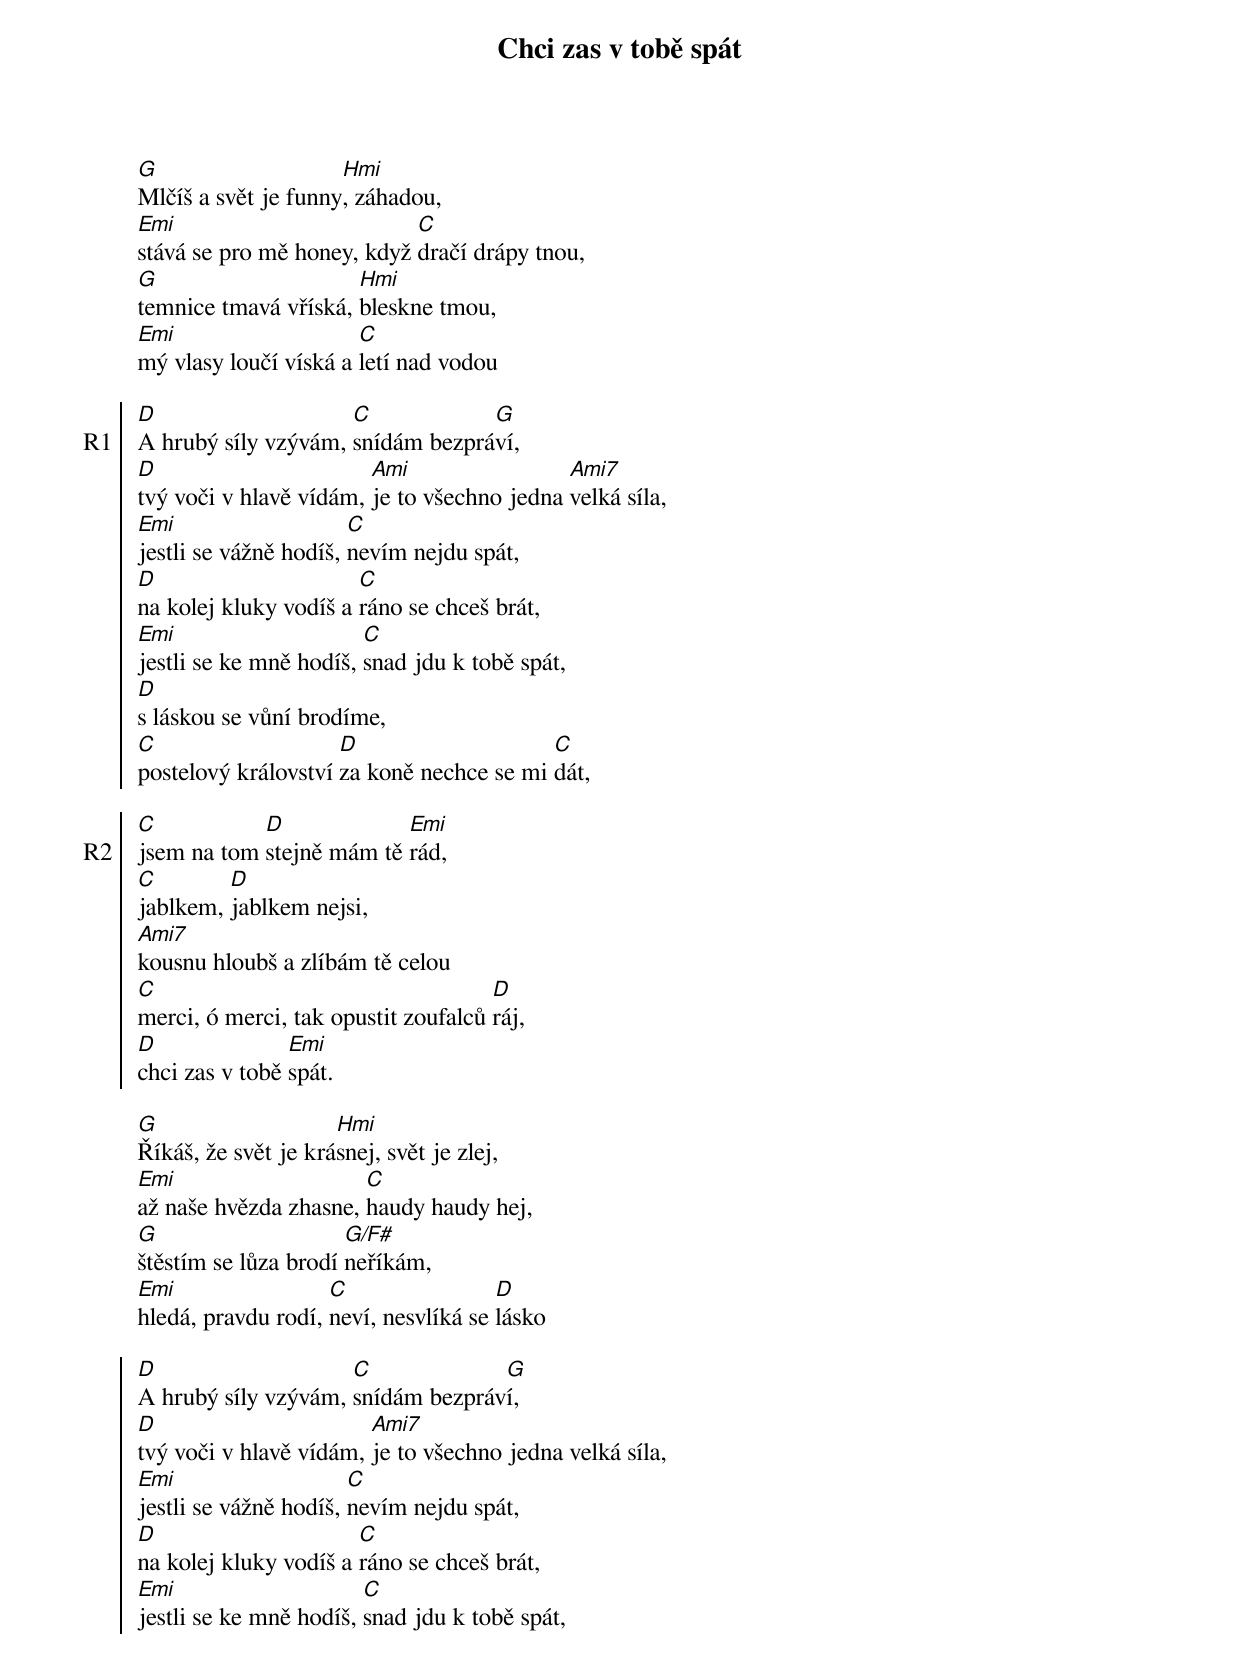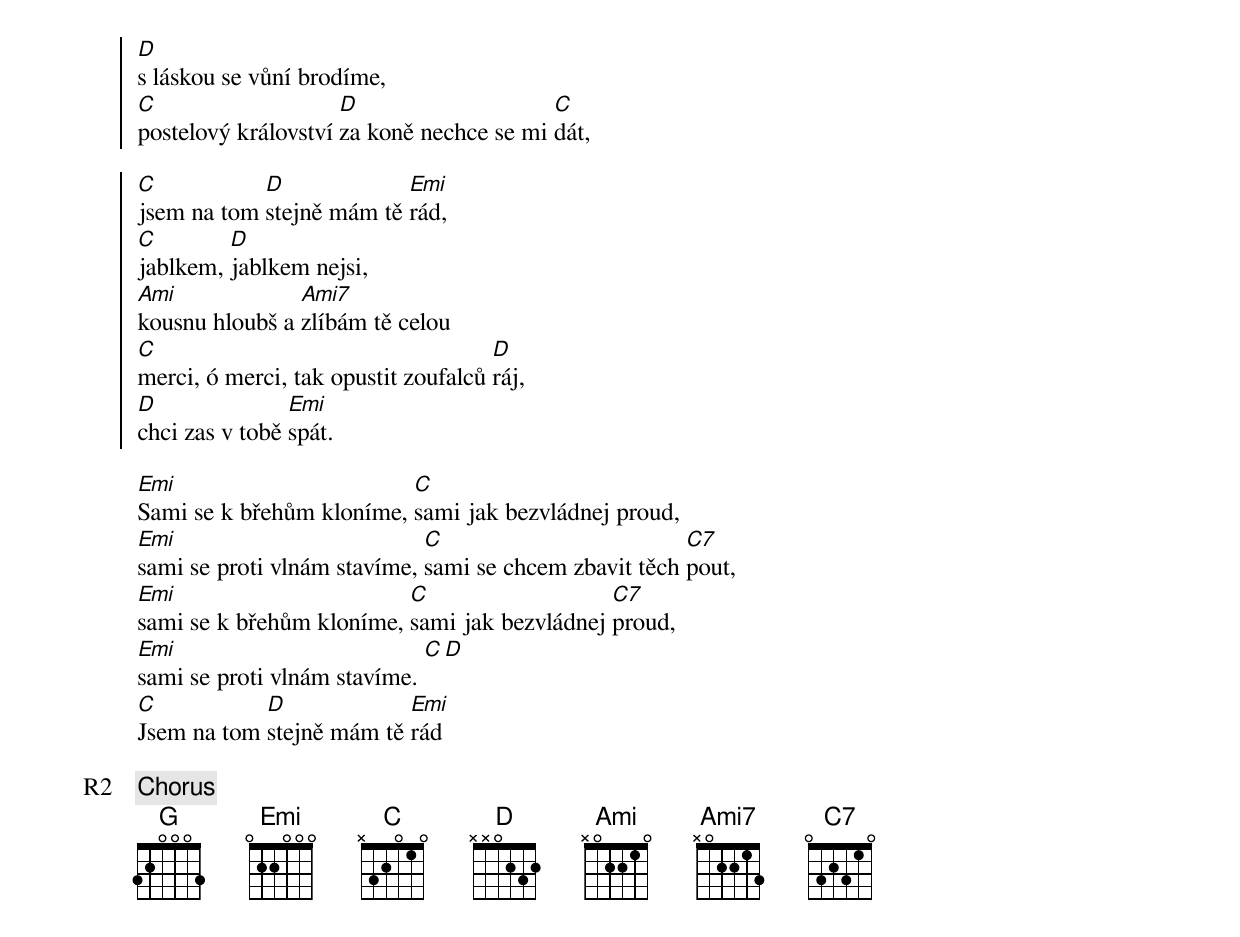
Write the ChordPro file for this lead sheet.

{title: Chci zas v tobě spát}
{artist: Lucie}
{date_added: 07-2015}
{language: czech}
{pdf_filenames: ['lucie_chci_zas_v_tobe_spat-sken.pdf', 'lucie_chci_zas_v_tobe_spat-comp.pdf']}
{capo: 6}
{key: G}
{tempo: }
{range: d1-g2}
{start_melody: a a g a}
{start_of_verse}
[G]Mlčíš a svět je funny[Hmi], záhadou,
[Emi]stává se pro mě honey, když [C]dračí drápy tnou,
[G]temnice tmavá vříská, [Hmi]bleskne tmou,
[Emi]mý vlasy loučí víská a [C]letí nad vodou
{end_of_verse}

{start_of_chorus: R1}
[D]A hrubý síly vzývám, [C]snídám bezprá[G]ví,
[D]tvý voči v hlavě vídám, [Ami]je to všechno jedna [Ami7]velká síla,
[Emi]jestli se vážně hodíš, [C]nevím nejdu spát,
[D]na kolej kluky vodíš a [C]ráno se chceš brát,
[Emi]jestli se ke mně hodíš, [C]snad jdu k tobě spát,
[D]s láskou se vůní brodíme,
[C]postelový království [D]za koně nechce se mi [C]dát,
{end_of_chorus}

{start_of_chorus: R2}
[C]jsem na tom [D]stejně mám tě [Emi]rád,
[C]jablkem, [D]jablkem nejsi,
[Ami7]kousnu hloubš a zlíbám tě celou
[C]merci, ó merci, tak opustit zoufalců [D]ráj,
[D]chci zas v tobě [Emi]spát.
{end_of_chorus}

{start_of_verse}
[G]Říkáš, že svět je krá[Hmi]snej, svět je zlej,
[Emi]až naše hvězda zhasne, [C]haudy haudy hej,
[G]štěstím se lůza brodí [G/F#]neříkám,
[Emi]hledá, pravdu rodí, [C]neví, nesvlíká se [D]lásko
{end_of_verse}

{start_of_chorus}
[D]A hrubý síly vzývám, [C]snídám bezpráv[G]í,
[D]tvý voči v hlavě vídám, [Ami7]je to všechno jedna velká síla,
[Emi]jestli se vážně hodíš, [C]nevím nejdu spát,
[D]na kolej kluky vodíš a [C]ráno se chceš brát,
[Emi]jestli se ke mně hodíš, [C]snad jdu k tobě spát,
[D]s láskou se vůní brodíme,
[C]postelový království [D]za koně nechce se mi [C]dát,
{end_of_chorus}

{start_of_chorus}
[C]jsem na tom [D]stejně mám tě [Emi]rád,
[C]jablkem, [D]jablkem nejsi,
[Ami]kousnu hloubš a [Ami7]zlíbám tě celou
[C]merci, ó merci, tak opustit zoufalců [D]ráj,
[D]chci zas v tobě [Emi]spát.
{end_of_chorus}

{start_of_bridge}
[Emi]Sami se k břehům kloníme, [C]sami jak bezvládnej proud,
[Emi]sami se proti vlnám stavíme, [C]sami se chcem zbavit těch [C7]pout,
[Emi]sami se k břehům kloníme, [C]sami jak bezvládnej [C7]proud,
[Emi]sami se proti vlnám stavíme. [C][D]
[C]Jsem na tom [D]stejně mám tě [Emi]rád
{end_of_bridge}

{chorus: R2}
